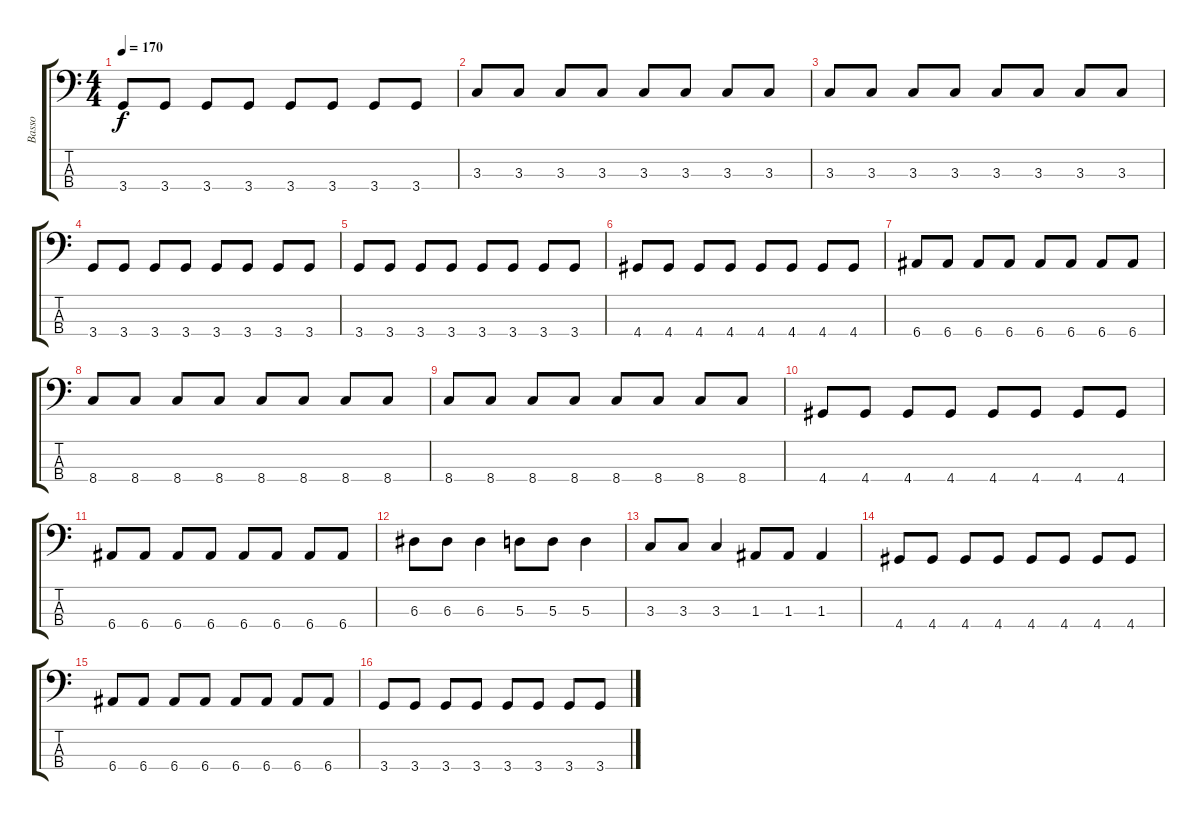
\track ("Basso" "Basso") {instrument electricbassfinger}
\staff {score tabs}
\tuning (G2 D2 A1 E1) {hide}
\ts (4 4)
\tempo 170
\clef f4
\ks c
3.4.8{dy f} 3.4.8 3.4.8 3.4.8 3.4.8 3.4.8 3.4.8 3.4.8 |
3.3.8 3.3.8 3.3.8 3.3.8 3.3.8 3.3.8 3.3.8 3.3.8 |
3.3.8 3.3.8 3.3.8 3.3.8 3.3.8 3.3.8 3.3.8 3.3.8 |
3.4.8 3.4.8 3.4.8 3.4.8 3.4.8 3.4.8 3.4.8 3.4.8 |
3.4.8 3.4.8 3.4.8 3.4.8 3.4.8 3.4.8 3.4.8 3.4.8 |
4.4.8 4.4.8 4.4.8 4.4.8 4.4.8 4.4.8 4.4.8 4.4.8 |
6.4.8 6.4.8 6.4.8 6.4.8 6.4.8 6.4.8 6.4.8 6.4.8 |
8.4.8 8.4.8 8.4.8 8.4.8 8.4.8 8.4.8 8.4.8 8.4.8 |
8.4.8 8.4.8 8.4.8 8.4.8 8.4.8 8.4.8 8.4.8 8.4.8 |
4.4.8 4.4.8 4.4.8 4.4.8 4.4.8 4.4.8 4.4.8 4.4.8 |
6.4.8 6.4.8 6.4.8 6.4.8 6.4.8 6.4.8 6.4.8 6.4.8 |
6.3.8 6.3.8 6.3.4 5.3.8 5.3.8 5.3.4 |
3.3.8 3.3.8 3.3.4 1.3.8 1.3.8 1.3.4 |
4.4.8 4.4.8 4.4.8 4.4.8 4.4.8 4.4.8 4.4.8 4.4.8 |
6.4.8 6.4.8 6.4.8 6.4.8 6.4.8 6.4.8 6.4.8 6.4.8 |
3.4.8 3.4.8 3.4.8 3.4.8 3.4.8 3.4.8 3.4.8 3.4.8
